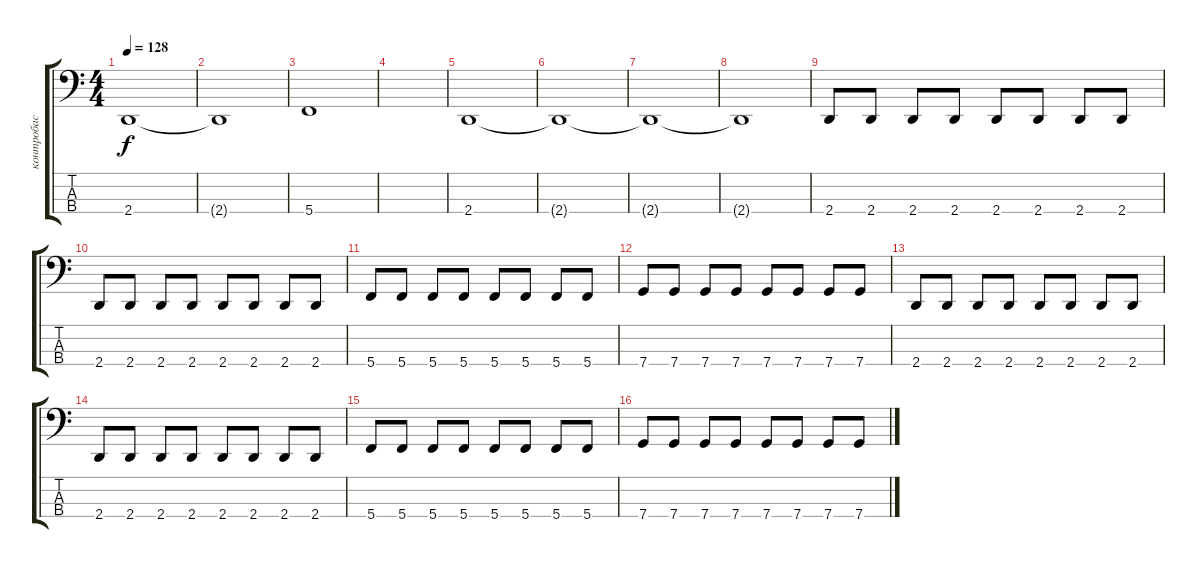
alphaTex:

\track ("контробас" "контробас") {instrument electricbassfinger}
\staff {score tabs}
\tuning (F2 C2 G1 C1) {hide}
\ts (4 4)
\tempo 128
\clef f4
\ks c
2.4.1{dy f} |
2.4{t}.1 |
5.4.1 |
|
2.4.1 |
2.4{t}.1 |
2.4{t}.1 |
2.4{t}.1 |
2.4.8 2.4.8 2.4.8 2.4.8 2.4.8 2.4.8 2.4.8 2.4.8 |
2.4.8 2.4.8 2.4.8 2.4.8 2.4.8 2.4.8 2.4.8 2.4.8 |
5.4.8 5.4.8 5.4.8 5.4.8 5.4.8 5.4.8 5.4.8 5.4.8 |
7.4.8 7.4.8 7.4.8 7.4.8 7.4.8 7.4.8 7.4.8 7.4.8 |
2.4.8 2.4.8 2.4.8 2.4.8 2.4.8 2.4.8 2.4.8 2.4.8 |
2.4.8 2.4.8 2.4.8 2.4.8 2.4.8 2.4.8 2.4.8 2.4.8 |
5.4.8 5.4.8 5.4.8 5.4.8 5.4.8 5.4.8 5.4.8 5.4.8 |
7.4.8 7.4.8 7.4.8 7.4.8 7.4.8 7.4.8 7.4.8 7.4.8
